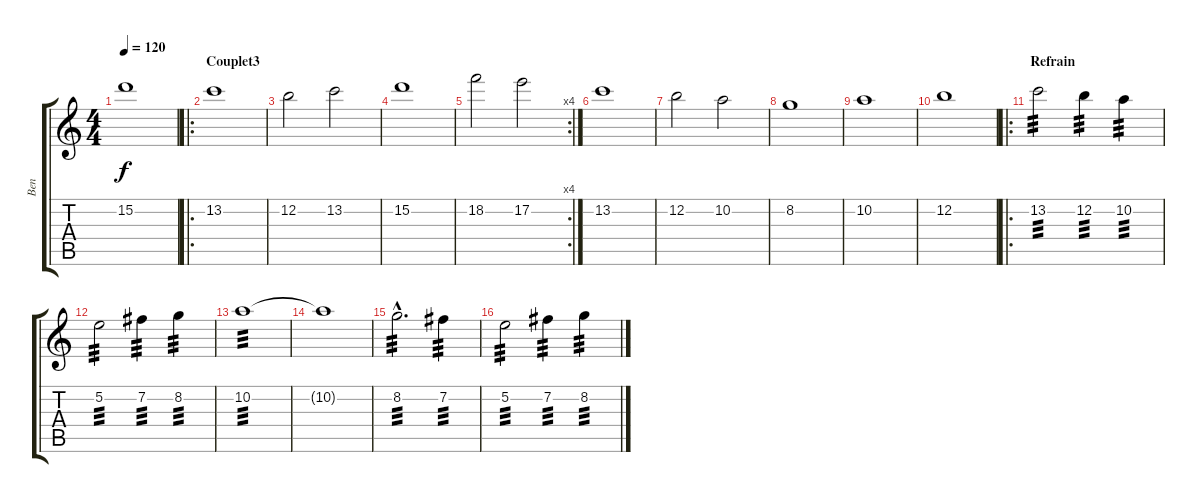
\track ("Ben" "Ben") {instrument acousticguitarnylon}
\staff {score tabs}
\tuning (E4 B3 G3 D3 A2 E2) {hide}
\ts (4 4)
\tempo 120
\clef g2
\ks c
15.2.1{dy f} |
\ro
\section ("" "Couplet3")
13.2.1 |
12.2.2 13.2.2 |
15.2.1 |
\rc 4
18.2.2 17.2.2 |
13.2.1 |
12.2.2 10.2.2 |
8.2.1 |
10.2.1 |
12.2.1 |
\ro
\section ("" "Refrain")
13.2.2{tp 3} 12.2.4{tp 3} 10.2.4{tp 3} |
5.2.2{tp 3} 7.2.4{tp 3} 8.2.4{tp 3} |
10.2.1{tp 3} |
10.2{t}.1 |
8.2{hac}.2{d tp 3} 7.2.4{tp 3} |
5.2.2{tp 3} 7.2.4{tp 3} 8.2.4{tp 3}
